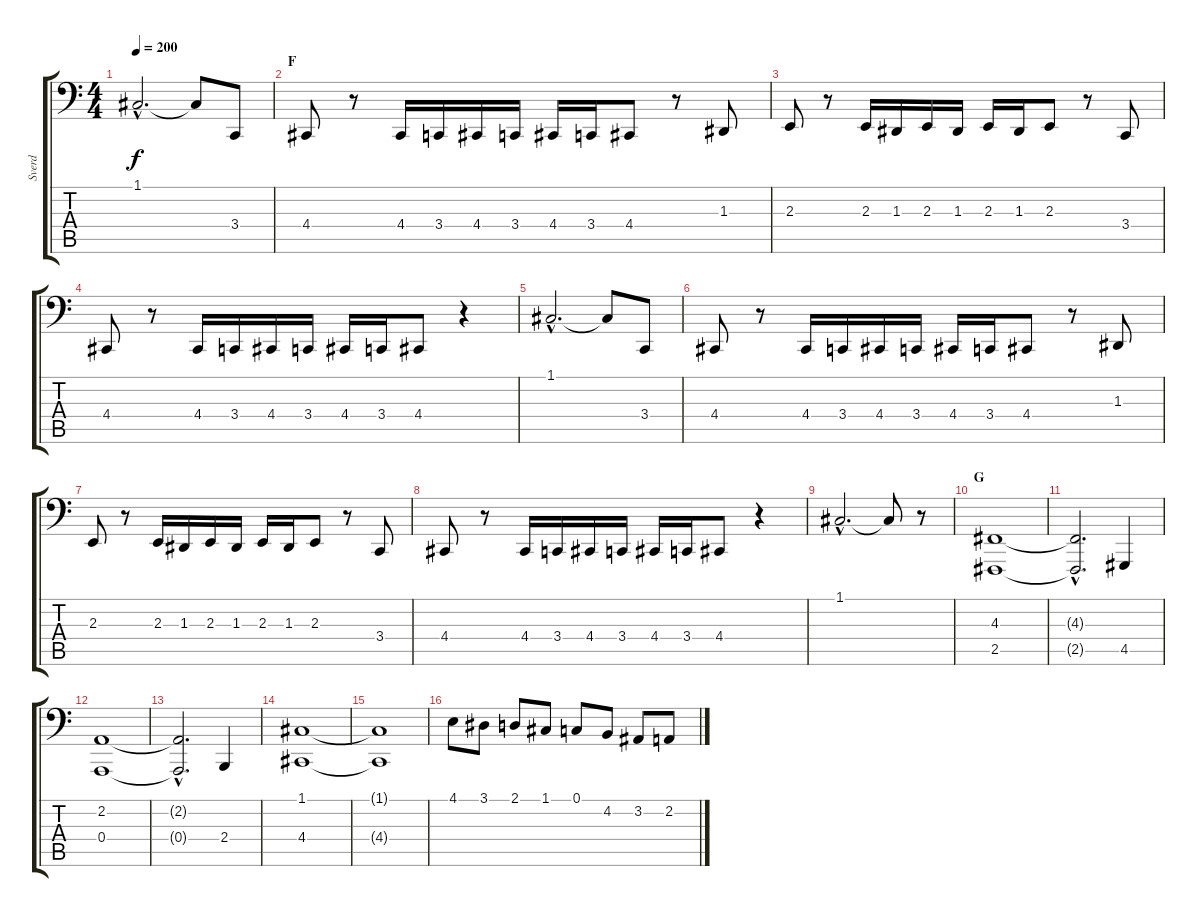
\track ("Sverd" "Sverd") {instrument stringensemble1}
\staff {score tabs}
\tuning (C3 G2 D2 A1 E1 B0) {hide}
\ts (4 4)
\tempo 200
\clef f4
\ks c
1.1{hac}.2{d dy f} 1.1{t}.8 3.4.8 |
\section ("" "F")
4.4.8 r.8 4.4.16 3.4.16 4.4.16 3.4.16 4.4.16 3.4.16 4.4.8 r.8 1.3.8 |
2.3.8 r.8 2.3.16 1.3.16 2.3.16 1.3.16 2.3.16 1.3.16 2.3.8 r.8 3.4.8 |
4.4.8 r.8 4.4.16 3.4.16 4.4.16 3.4.16 4.4.16 3.4.16 4.4.8 r.4 |
1.1{hac}.2{d} 1.1{t}.8 3.4.8 |
4.4.8 r.8 4.4.16 3.4.16 4.4.16 3.4.16 4.4.16 3.4.16 4.4.8 r.8 1.3.8 |
2.3.8 r.8 2.3.16 1.3.16 2.3.16 1.3.16 2.3.16 1.3.16 2.3.8 r.8 3.4.8 |
4.4.8 r.8 4.4.16 3.4.16 4.4.16 3.4.16 4.4.16 3.4.16 4.4.8 r.4 |
1.1{hac}.2{d} 1.1{t}.8 r.8 |
\section ("" "G")
(4.3 2.5).1{instrument synthbrass1} |
(4.3{hac t} 2.5{hac t}).2{d instrument synthbrass1} 4.5.4 |
(2.2 0.4).1{instrument synthbrass1} |
(2.2{hac t} 0.4{hac t}).2{d instrument synthbrass1} 2.4.4 |
(1.1 4.4).1{instrument synthbrass1} |
(1.1{t} 4.4{t}).1 |
4.1.8{instrument stringensemble1} 3.1.8 2.1.8 1.1.8 0.1.8 4.2.8 3.2.8 2.2.8
